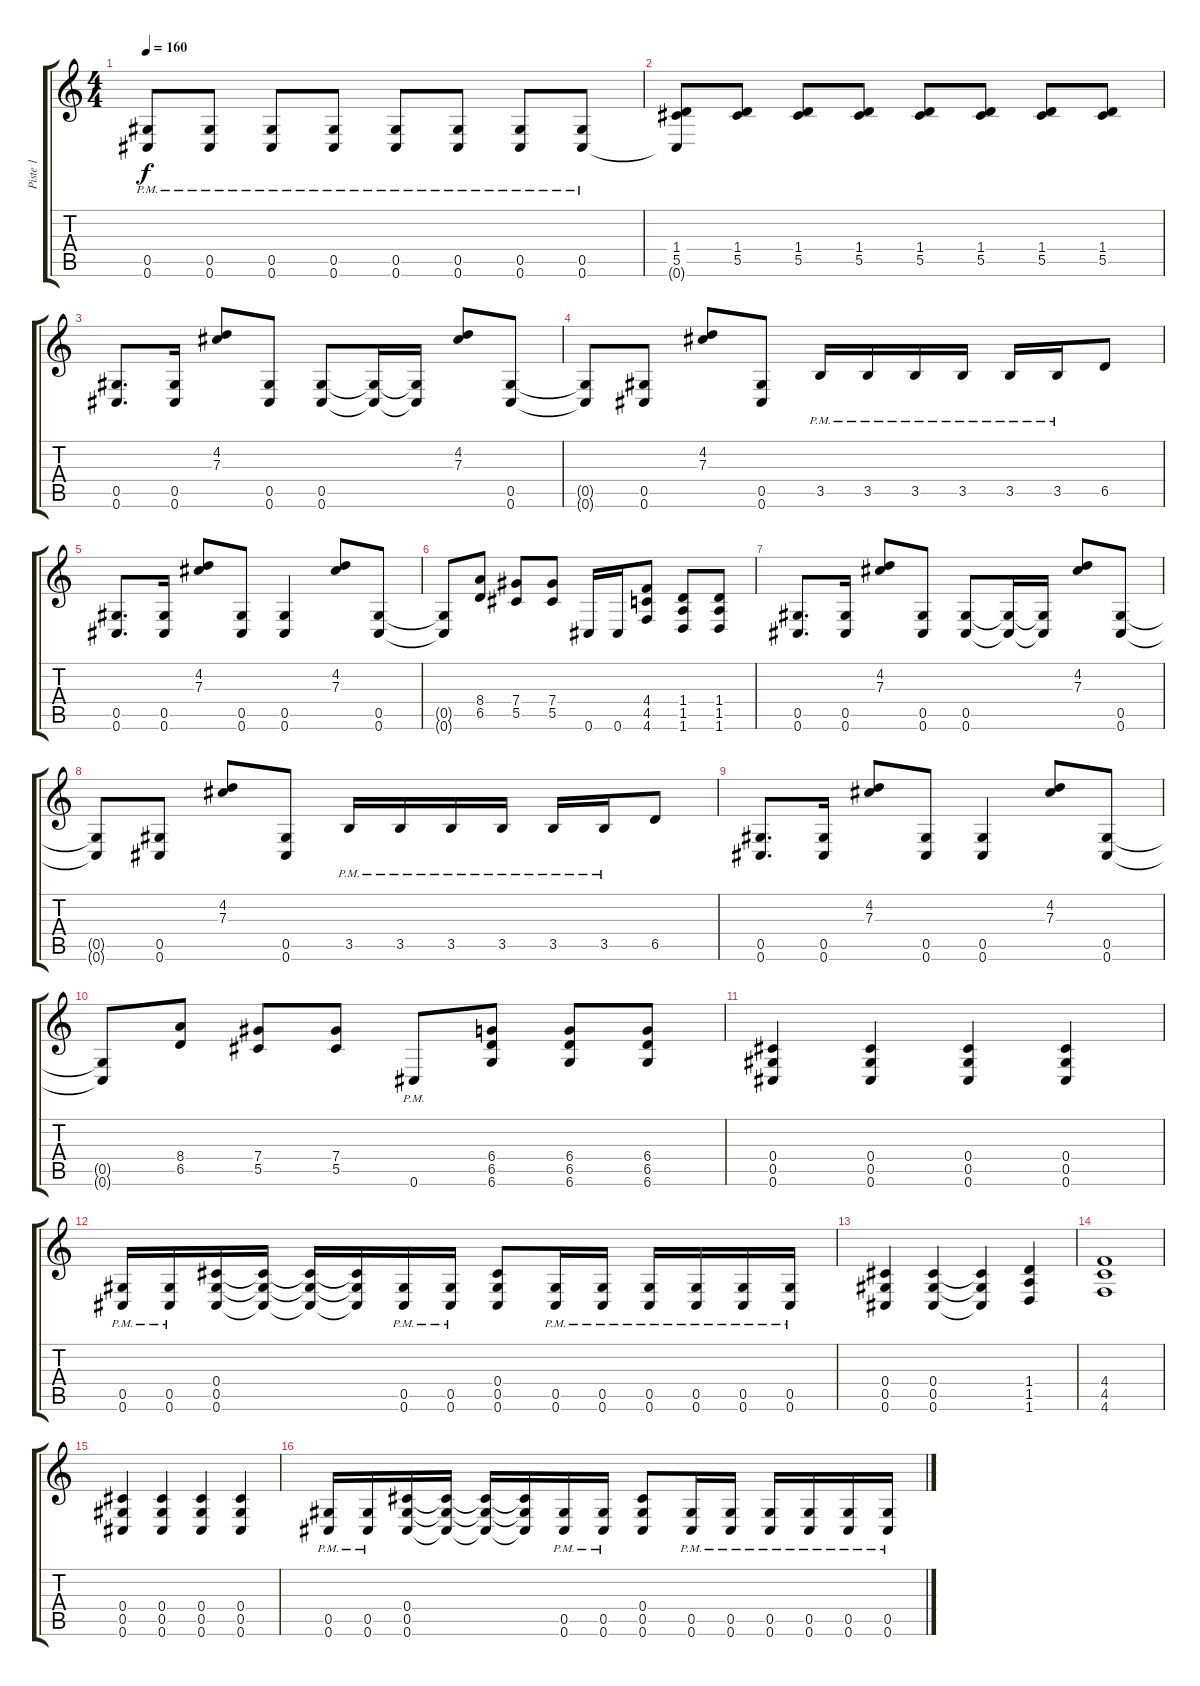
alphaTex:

\track ("Piste 1" "Piste 1") {instrument distortionguitar}
\staff {score tabs}
\tuning (Eb4 Bb3 Gb3 Db3 Ab2 Db2) {hide}
\ts (4 4)
\tempo 160
\clef g2
\ks c
(0.5{pm} 0.6{pm}).8{dy f} (0.5{pm} 0.6{pm}).8 (0.5{pm} 0.6{pm}).8 (0.5{pm} 0.6{pm}).8 (0.5{pm} 0.6{pm}).8 (0.5{pm} 0.6{pm}).8 (0.5{pm} 0.6{pm}).8 (0.5{pm} 0.6{pm}).8 |
(1.4 5.5 0.6{t}).8 (1.4 5.5).8 (1.4 5.5).8 (1.4 5.5).8 (1.4 5.5).8 (1.4 5.5).8 (1.4 5.5).8 (1.4 5.5).8 |
(0.5 0.6).8{d} (0.5 0.6).16 (4.2 7.3).8 (0.5 0.6).8 (0.5 0.6).8 (0.5{t} 0.6{t}).16 (0.5{t} 0.6{t}).16 (4.2 7.3).8 (0.5 0.6).8 |
(0.5{t} 0.6{t}).8 (0.5 0.6).8 (4.2 7.3).8 (0.5 0.6).8 3.5{pm}.16 3.5{pm}.16 3.5{pm}.16 3.5{pm}.16 3.5{pm}.16 3.5{pm}.16 6.5.8 |
(0.5 0.6).8{d} (0.5 0.6).16 (4.2 7.3).8 (0.5 0.6).8 (0.5 0.6).4 (4.2 7.3).8 (0.5 0.6).8 |
(0.5{t} 0.6{t}).8 (8.4 6.5).8 (7.4 5.5).8 (7.4 5.5).8 0.6.16 0.6.16 (4.4 4.5 4.6).8 (1.4 1.5 1.6).8 (1.4 1.5 1.6).8 |
(0.5 0.6).8{d} (0.5 0.6).16 (4.2 7.3).8 (0.5 0.6).8 (0.5 0.6).8 (0.5{t} 0.6{t}).16 (0.5{t} 0.6{t}).16 (4.2 7.3).8 (0.5 0.6).8 |
(0.5{t} 0.6{t}).8 (0.5 0.6).8 (4.2 7.3).8 (0.5 0.6).8 3.5{pm}.16 3.5{pm}.16 3.5{pm}.16 3.5{pm}.16 3.5{pm}.16 3.5{pm}.16 6.5.8 |
(0.5 0.6).8{d} (0.5 0.6).16 (4.2 7.3).8 (0.5 0.6).8 (0.5 0.6).4 (4.2 7.3).8 (0.5 0.6).8 |
(0.5{t} 0.6{t}).8 (8.4 6.5).8 (7.4 5.5).8 (7.4 5.5).8 0.6{pm}.8 (6.4 6.5 6.6).8 (6.4 6.5 6.6).8 (6.4 6.5 6.6).8 |
(0.4 0.5 0.6).4 (0.4 0.5 0.6).4 (0.4 0.5 0.6).4 (0.4 0.5 0.6).4 |
(0.5{pm} 0.6{pm}).16 (0.5{pm} 0.6{pm}).16 (0.4 0.5 0.6).16 (0.4{t} 0.5{t} 0.6{t}).16 (0.4{t} 0.5{t} 0.6{t}).16 (0.4{t} 0.5{t} 0.6{t}).16 (0.5{pm} 0.6{pm}).16 (0.5{pm} 0.6{pm}).16 (0.4 0.5 0.6).8 (0.5{pm} 0.6{pm}).16 (0.5{pm} 0.6{pm}).16 (0.5{pm} 0.6{pm}).16 (0.5{pm} 0.6{pm}).16 (0.5{pm} 0.6{pm}).16 (0.5{pm} 0.6{pm}).16 |
(0.4 0.5 0.6).4 (0.4 0.5 0.6).4 (0.4{t} 0.5{t} 0.6{t}).4 (1.4 1.5 1.6).4 |
(4.4 4.5 4.6).1 |
(0.4 0.5 0.6).4 (0.4 0.5 0.6).4 (0.4 0.5 0.6).4 (0.4 0.5 0.6).4 |
(0.5{pm} 0.6{pm}).16 (0.5{pm} 0.6{pm}).16 (0.4 0.5 0.6).16 (0.4{t} 0.5{t} 0.6{t}).16 (0.4{t} 0.5{t} 0.6{t}).16 (0.4{t} 0.5{t} 0.6{t}).16 (0.5{pm} 0.6{pm}).16 (0.5{pm} 0.6{pm}).16 (0.4 0.5 0.6).8 (0.5{pm} 0.6{pm}).16 (0.5{pm} 0.6{pm}).16 (0.5{pm} 0.6{pm}).16 (0.5{pm} 0.6{pm}).16 (0.5{pm} 0.6{pm}).16 (0.5{pm} 0.6{pm}).16
